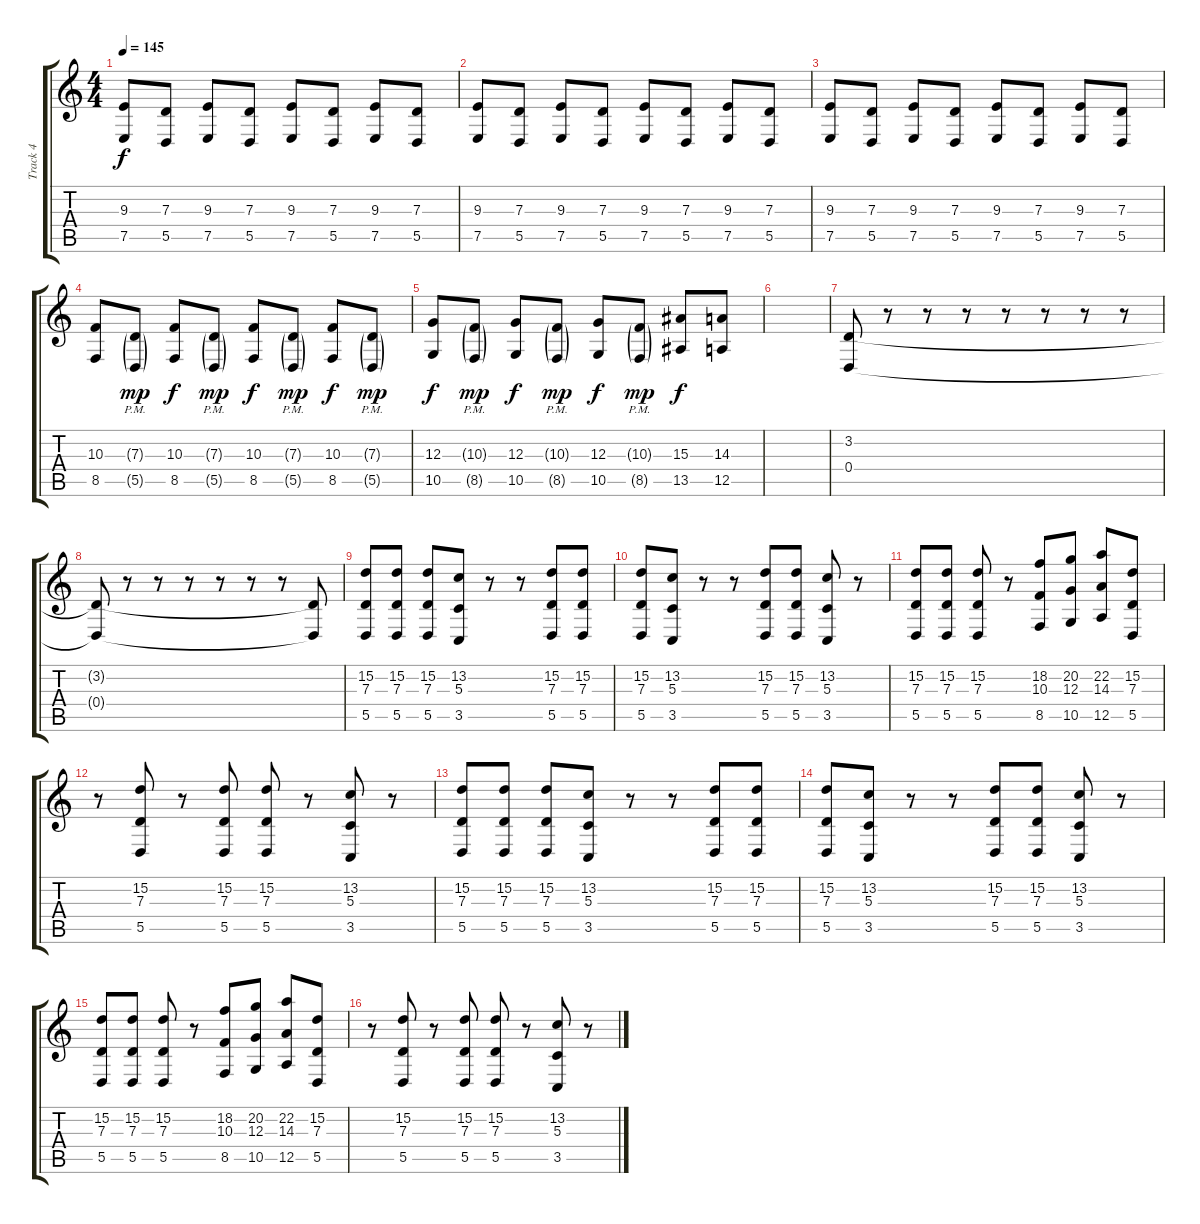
\track ("Track 4" "Track 4") {instrument stringensemble1}
\staff {score tabs}
\tuning (E4 B3 G3 D3 A2 D2) {hide}
\ts (4 4)
\tempo 145
\clef g2
\ks c
(9.3 7.5).8{dy f} (7.3 5.5).8 (9.3 7.5).8 (7.3 5.5).8 (9.3 7.5).8 (7.3 5.5).8 (9.3 7.5).8 (7.3 5.5).8 |
(9.3 7.5).8 (7.3 5.5).8 (9.3 7.5).8 (7.3 5.5).8 (9.3 7.5).8 (7.3 5.5).8 (9.3 7.5).8 (7.3 5.5).8 |
(9.3 7.5).8 (7.3 5.5).8 (9.3 7.5).8 (7.3 5.5).8 (9.3 7.5).8 (7.3 5.5).8 (9.3 7.5).8 (7.3 5.5).8 |
(10.3 8.5).8 (7.3{g} 5.5{g pm}).8{dy mp} (10.3 8.5).8{dy f} (7.3{g} 5.5{g pm}).8{dy mp} (10.3 8.5).8{dy f} (7.3{g} 5.5{g pm}).8{dy mp} (10.3 8.5).8{dy f} (7.3{g} 5.5{g pm}).8{dy mp} |
(12.3 10.5).8{dy f} (10.3{g} 8.5{g pm}).8{dy mp} (12.3 10.5).8{dy f} (10.3{g} 8.5{g pm}).8{dy mp} (12.3 10.5).8{dy f} (10.3{g} 8.5{g pm}).8{dy mp} (15.3 13.5).8{dy f} (14.3 12.5).8 |
|
(3.2 0.4).8{volume 11} r.8 r.8 r.8 r.8 r.8 r.8 r.8 |
(3.2{t} 0.4{t}).8 r.8 r.8 r.8 r.8 r.8 r.8 (3.2{t} 0.4{t}).8 |
(15.2 7.3 5.5).8{volume 10} (15.2 7.3 5.5).8 (15.2 7.3 5.5).8 (13.2 5.3 3.5).8 r.8 r.8 (15.2 7.3 5.5).8 (15.2 7.3 5.5).8 |
(15.2 7.3 5.5).8 (13.2 5.3 3.5).8 r.8 r.8 (15.2 7.3 5.5).8 (15.2 7.3 5.5).8 (13.2 5.3 3.5).8 r.8 |
(15.2 7.3 5.5).8 (15.2 7.3 5.5).8 (15.2 7.3 5.5).8 r.8 (18.2 10.3 8.5).8 (20.2 12.3 10.5).8 (22.2 14.3 12.5).8 (15.2 7.3 5.5).8 |
r.8 (15.2 7.3 5.5).8 r.8 (15.2 7.3 5.5).8 (15.2 7.3 5.5).8 r.8 (13.2 5.3 3.5).8 r.8 |
(15.2 7.3 5.5).8{volume 10} (15.2 7.3 5.5).8 (15.2 7.3 5.5).8 (13.2 5.3 3.5).8 r.8 r.8 (15.2 7.3 5.5).8 (15.2 7.3 5.5).8 |
(15.2 7.3 5.5).8 (13.2 5.3 3.5).8 r.8 r.8 (15.2 7.3 5.5).8 (15.2 7.3 5.5).8 (13.2 5.3 3.5).8 r.8 |
(15.2 7.3 5.5).8 (15.2 7.3 5.5).8 (15.2 7.3 5.5).8 r.8 (18.2 10.3 8.5).8 (20.2 12.3 10.5).8 (22.2 14.3 12.5).8 (15.2 7.3 5.5).8 |
r.8 (15.2 7.3 5.5).8 r.8 (15.2 7.3 5.5).8 (15.2 7.3 5.5).8 r.8 (13.2 5.3 3.5).8 r.8
